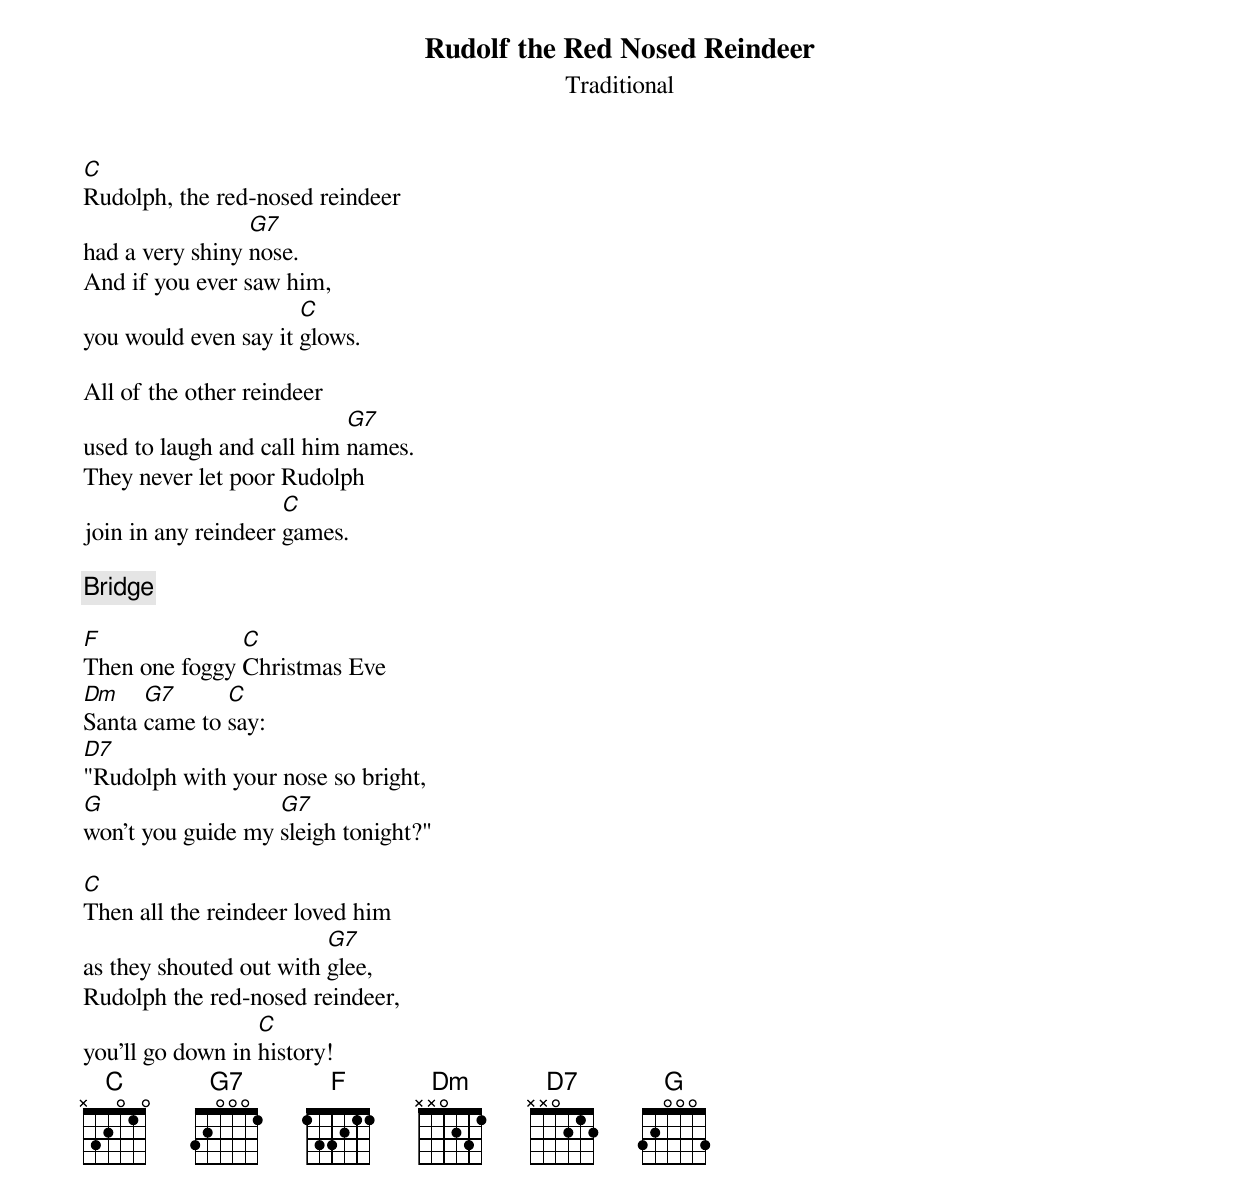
{title:Rudolf the Red Nosed Reindeer}
{subtitle:Traditional}
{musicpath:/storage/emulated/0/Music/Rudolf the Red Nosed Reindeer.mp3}
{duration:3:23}
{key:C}

[C]Rudolph, the red-nosed reindeer
had a very shiny [G7]nose.
And if you ever saw him,
you would even say it [C]glows.

All of the other reindeer
used to laugh and call him [G7]names.
They never let poor Rudolph
join in any reindeer [C]games.

{c:Bridge}

[F]Then one foggy [C]Christmas Eve
[Dm]Santa [G7]came to [C]say:
[D7]"Rudolph with your nose so bright,
[G]won't you guide my [G7]sleigh tonight?"

[C]Then all the reindeer loved him
as they shouted out with [G7]glee,
Rudolph the red-nosed reindeer,
you'll go down in [C]history!
